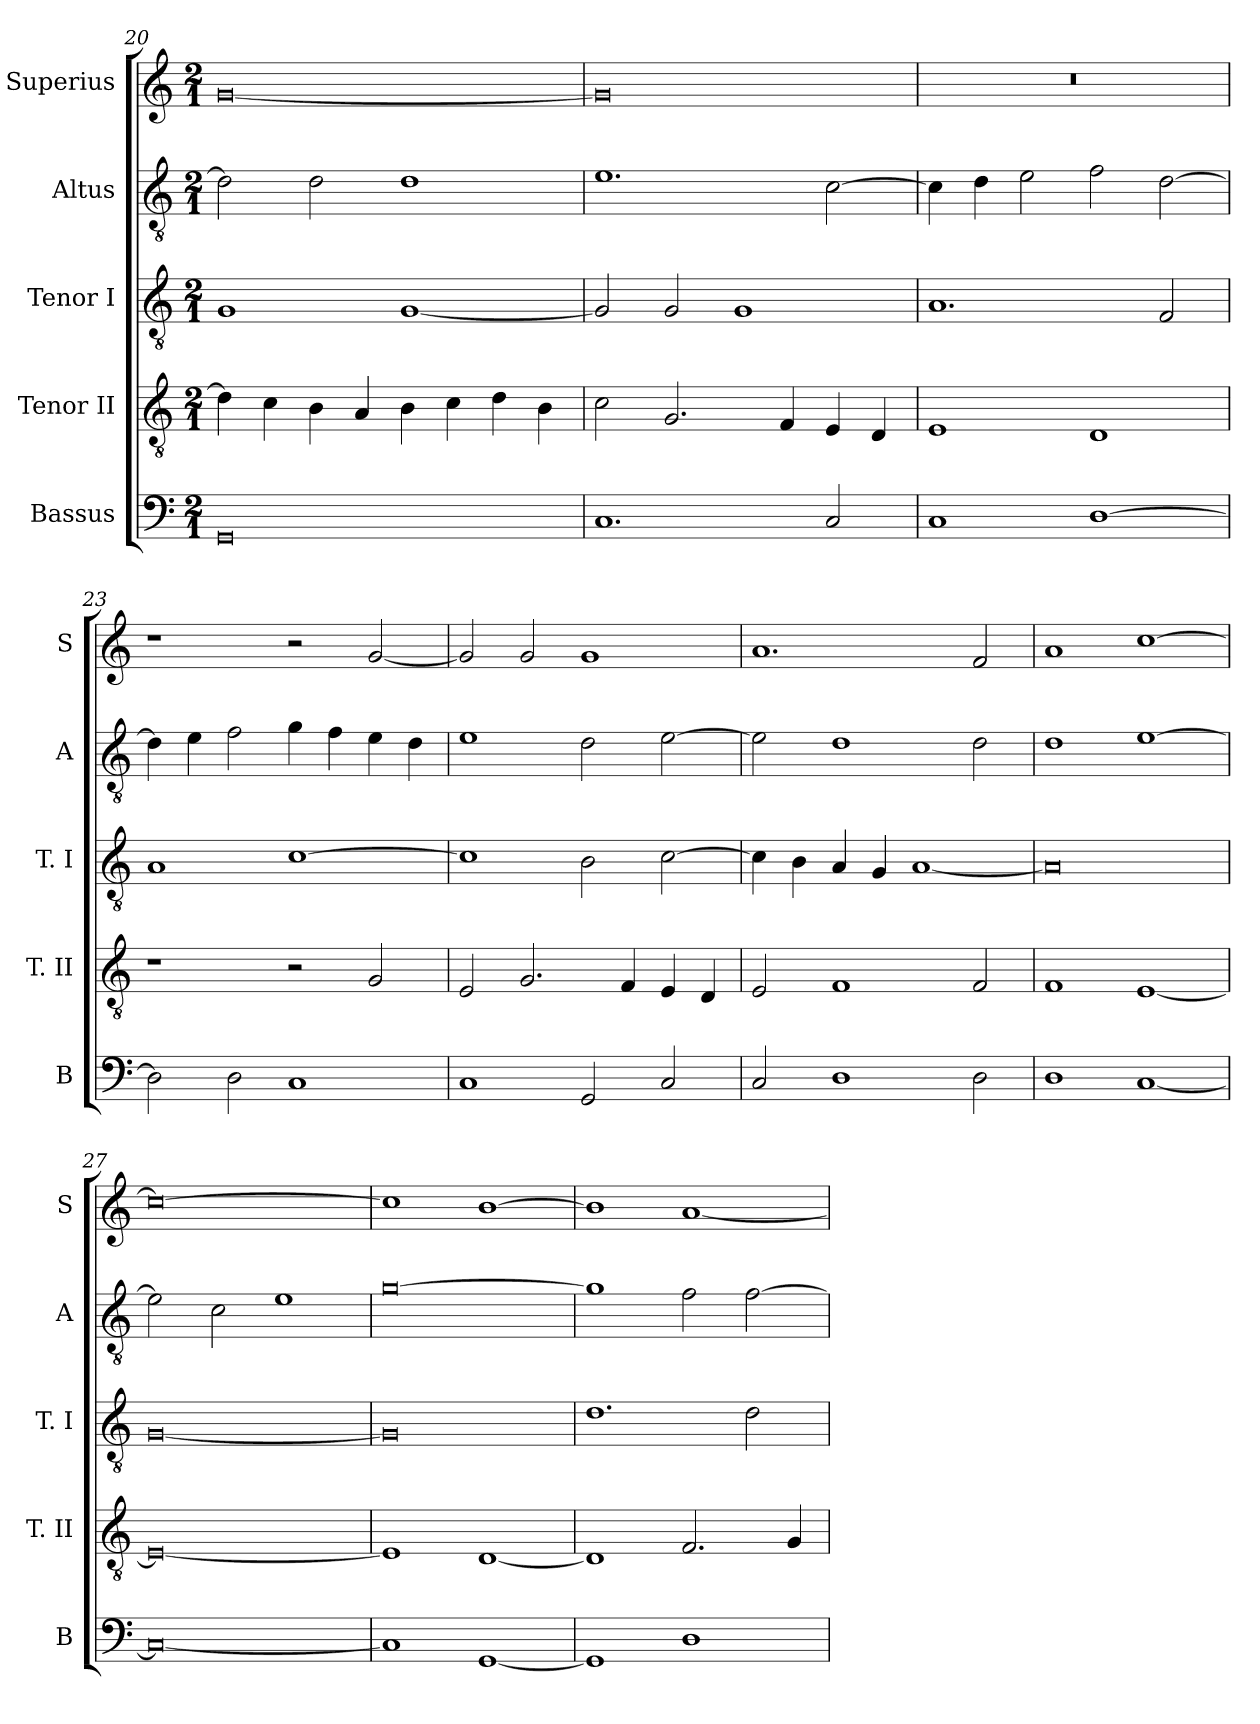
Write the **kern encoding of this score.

**kern	**kern	**kern	**kern	**kern
*part5	*part4	*part3	*part2	*part1
*staff5	*staff4	*staff3	*staff2	*staff1
*I"Bassus	*I"Tenor II	*I"Tenor I	*I"Altus	*I"Superius
*I'B	*I'T. II	*I'T. I	*I'A	*I'S
*clefF4	*clefGv2	*clefGv2	*clefGv2	*clefG2
*k[]	*k[]	*k[]	*k[]	*k[]
*C:	*C:	*C:	*C:	*C:
*M2/1	*M2/1	*M2/1	*M2/1	*M2/1
=20	=20	=20	=20	=20
0GG	4d]	1G	2d]	[0g
.	4c	.	.	.
.	4B	.	2d	.
.	4A	.	.	.
.	4B	[1G	1d	.
.	4c	.	.	.
.	4d	.	.	.
.	4B	.	.	.
=21	=21	=21	=21	=21
1.C	2c	2G]	1.e	0g]
.	2.G	2G	.	.
.	.	1G	.	.
.	4F	.	.	.
2C	4E	.	[2c	.
.	4D	.	.	.
=22	=22	=22	=22	=22
1C	1E	1.A	4c]	0r
.	.	.	4d	.
.	.	.	2e	.
[1D	1D	.	2f	.
.	.	2F	[2d	.
=23	=23	=23	=23	=23
2D]	1r	1A	4d]	1r
.	.	.	4e	.
2D	.	.	2f	.
1C	2r	[1c	4g	2r
.	.	.	4f	.
.	2G	.	4e	[2g
.	.	.	4d	.
=24	=24	=24	=24	=24
1C	2E	1c]	1e	2g]
.	2.G	.	.	2g
2GG	.	2B	2d	1g
.	4F	.	.	.
2C	4E	[2c	[2e	.
.	4D	.	.	.
=25	=25	=25	=25	=25
2C	2E	4c]	2e]	1.a
.	.	4B	.	.
1D	1F	4A	1d	.
.	.	4G	.	.
.	.	[1A	.	.
2D	2F	.	2d	2f
=26	=26	=26	=26	=26
1D	1F	0A]	1d	1a
[1C	[1E	.	[1e	[1cc
=27	=27	=27	=27	=27
0C_	0E_	[0G	2e]	0cc_
.	.	.	2c	.
.	.	.	1e	.
=28	=28	=28	=28	=28
1C]	1E]	0G]	[0g	1cc]
[1GG	[1D	.	.	[1b
=29	=29	=29	=29	=29
1GG]	1D]	1.d	1g]	1b]
1D	2.F	.	2f	[1a
.	.	2d	[2f	.
.	4G	.	.	.
=	=	=	=	=
*-	*-	*-	*-	*-
